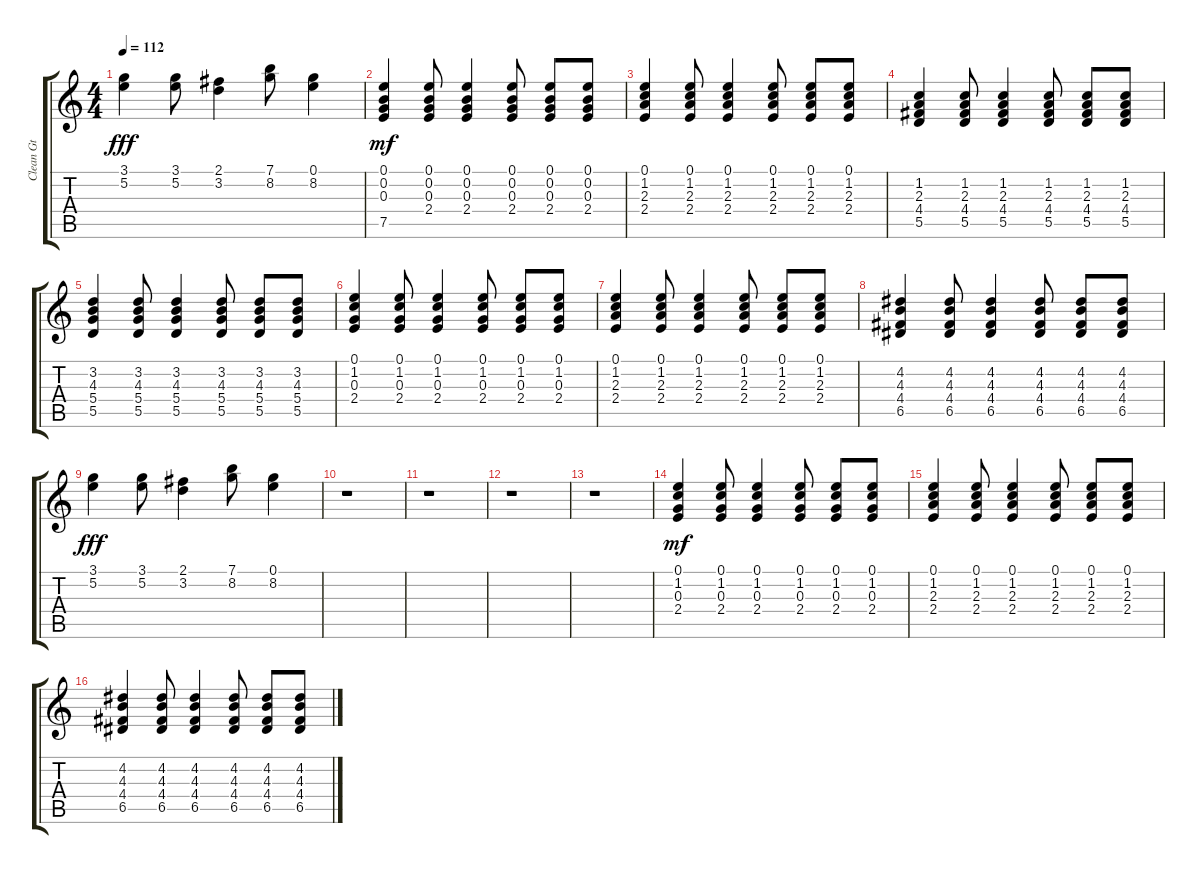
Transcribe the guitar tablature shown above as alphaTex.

\track ("Clean Gt" "Clean Gt") {instrument electricguitarclean}
\staff {score tabs}
\tuning (E4 B3 G3 D3 A2 E2) {hide}
\ts (4 4)
\tempo 112
\clef g2
\ks c
(3.1 5.2).4{dy fff balance 0} (3.1 5.2).8 (2.1 3.2).4 (7.1 8.2).8 (0.1 8.2).4 |
(0.1 0.2 0.3 7.5).4{dy mf balance 16} (0.1 0.2 0.3 2.4).8 (0.1 0.2 0.3 2.4).4 (0.1 0.2 0.3 2.4).8 (0.1 0.2 0.3 2.4).8 (0.1 0.2 0.3 2.4).8 |
(0.1 1.2 2.3 2.4).4 (0.1 1.2 2.3 2.4).8 (0.1 1.2 2.3 2.4).4 (0.1 1.2 2.3 2.4).8 (0.1 1.2 2.3 2.4).8 (0.1 1.2 2.3 2.4).8 |
(1.2 2.3 4.4 5.5).4 (1.2 2.3 4.4 5.5).8 (1.2 2.3 4.4 5.5).4 (1.2 2.3 4.4 5.5).8 (1.2 2.3 4.4 5.5).8 (1.2 2.3 4.4 5.5).8 |
(3.2 4.3 5.4 5.5).4 (3.2 4.3 5.4 5.5).8 (3.2 4.3 5.4 5.5).4 (3.2 4.3 5.4 5.5).8 (3.2 4.3 5.4 5.5).8 (3.2 4.3 5.4 5.5).8 |
(0.1 1.2 0.3 2.4).4 (0.1 1.2 0.3 2.4).8 (0.1 1.2 0.3 2.4).4 (0.1 1.2 0.3 2.4).8 (0.1 1.2 0.3 2.4).8 (0.1 1.2 0.3 2.4).8 |
(0.1 1.2 2.3 2.4).4 (0.1 1.2 2.3 2.4).8 (0.1 1.2 2.3 2.4).4 (0.1 1.2 2.3 2.4).8 (0.1 1.2 2.3 2.4).8 (0.1 1.2 2.3 2.4).8 |
(4.2 4.3 4.4 6.5).4 (4.2 4.3 4.4 6.5).8 (4.2 4.3 4.4 6.5).4 (4.2 4.3 4.4 6.5).8 (4.2 4.3 4.4 6.5).8 (4.2 4.3 4.4 6.5).8 |
(3.1 5.2).4{dy fff balance 1} (3.1 5.2).8 (2.1 3.2).4 (7.1 8.2).8 (0.1 8.2).4 |
r.1 |
r.1 |
r.1 |
r.1 |
(0.1 1.2 0.3 2.4).4{dy mf balance 16} (0.1 1.2 0.3 2.4).8 (0.1 1.2 0.3 2.4).4 (0.1 1.2 0.3 2.4).8 (0.1 1.2 0.3 2.4).8 (0.1 1.2 0.3 2.4).8 |
(0.1 1.2 2.3 2.4).4 (0.1 1.2 2.3 2.4).8 (0.1 1.2 2.3 2.4).4 (0.1 1.2 2.3 2.4).8 (0.1 1.2 2.3 2.4).8 (0.1 1.2 2.3 2.4).8 |
(4.2 4.3 4.4 6.5).4 (4.2 4.3 4.4 6.5).8 (4.2 4.3 4.4 6.5).4 (4.2 4.3 4.4 6.5).8 (4.2 4.3 4.4 6.5).8 (4.2 4.3 4.4 6.5).8
